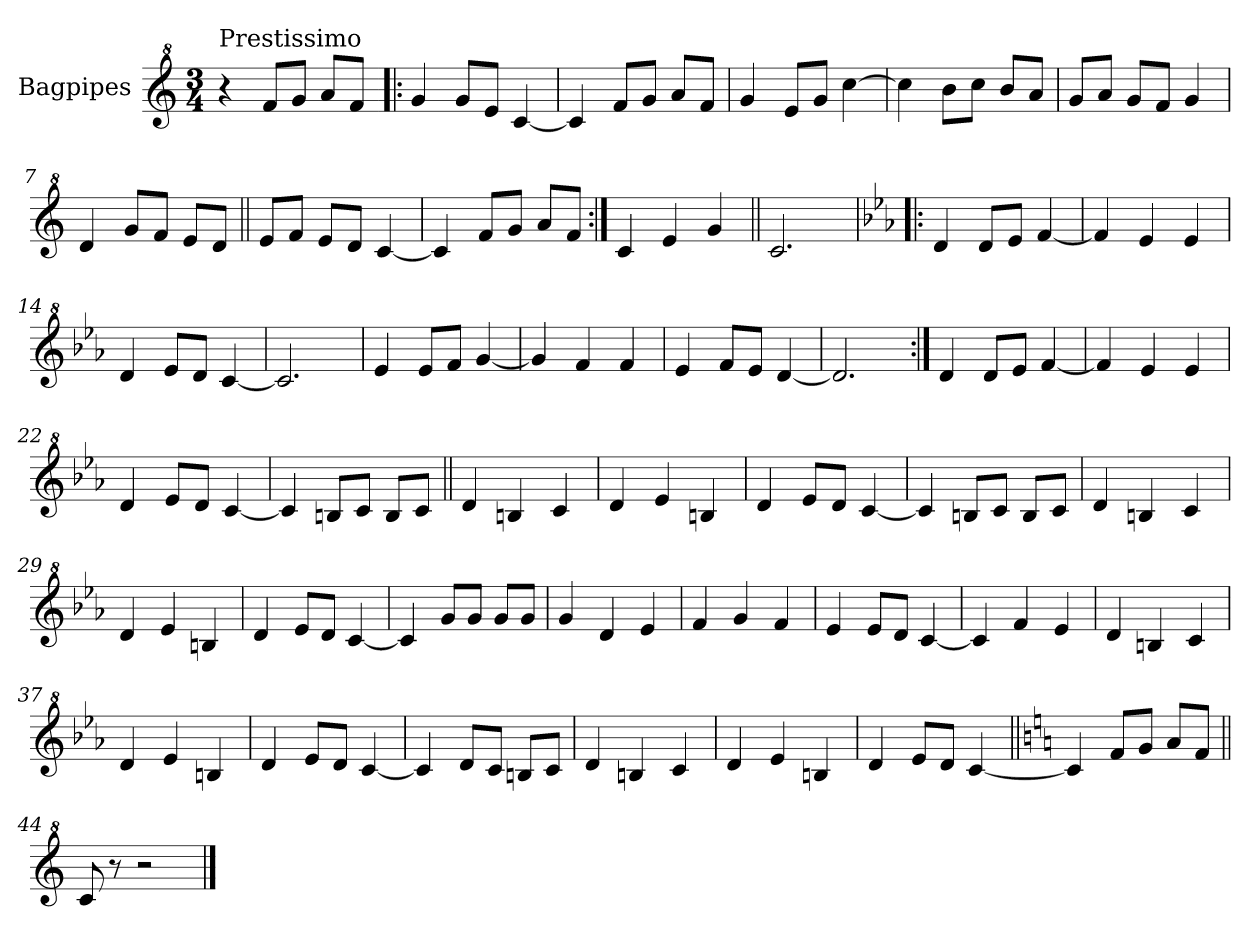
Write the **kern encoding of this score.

**kern
*part1
*staff1
*I"Bagpipes
*I'Bag
*clefG^2
*k[]
*C:
*M3/4
=1
!LO:TX:a:t=Prestissimo
4r
8ff/L
8gg/J
8aa/L
8ff/J
=2!|:
4gg/
8gg/L
8ee/J
[4cc/
=3
4cc/]
8ff/L
8gg/J
8aa/L
8ff/J
=4
4gg/
8ee/L
8gg/J
[4ccc\
=5
4ccc\]
8bb\L
8ccc\J
8bb/L
8aa/J
=6
8gg/L
8aa/J
8gg/L
8ff/J
4gg/
=7
4dd/
8gg/L
8ff/J
8ee/L
8dd/J
=8||
8ee/L
8ff/J
8ee/L
8dd/J
[4cc/
!!LO:LB:g=z
=9
4cc/]
8ff/L
8gg/J
8aa/L
8ff/J
=10:|!
4cc/
4ee/
4gg/
=11||
2.cc/
=12!|:
*k[b-e-a-]
*E-:
4dd/
8dd/L
8ee-/J
[4ff/
=13
4ff/]
4ee-/
4ee-/
=14
4dd/
8ee-/L
8dd/J
[4cc/
=15
2.cc/]
=16
4ee-/
8ee-/L
8ff/J
[4gg/
=17
4gg/]
4ff/
4ff/
=18
4ee-/
8ff/L
8ee-/J
[4dd/
=19
2.dd/]
!!LO:LB:g=z
=20:|!
4dd/
8dd/L
8ee-/J
[4ff/
=21
4ff/]
4ee-/
4ee-/
=22
4dd/
8ee-/L
8dd/J
[4cc/
=23
4cc/]
8bn/L
8cc/J
8b/L
8cc/J
=24||
4dd/
4bn/
4cc/
=25
4dd/
4ee-/
4bn/
=26
4dd/
8ee-/L
8dd/J
[4cc/
=27
4cc/]
8bn/L
8cc/J
8b/L
8cc/J
=28
4dd/
4bn/
4cc/
=29
4dd/
4ee-/
4bn/
!!LO:LB:g=z
=30
4dd/
8ee-/L
8dd/J
[4cc/
=31
4cc/]
8gg/L
8gg/J
8gg/L
8gg/J
=32
4gg/
4dd/
4ee-/
=33
4ff/
4gg/
4ff/
=34
4ee-/
8ee-/L
8dd/J
[4cc/
=35
4cc/]
4ff/
4ee-/
=36
4dd/
4bn/
4cc/
=37
4dd/
4ee-/
4bn/
=38
4dd/
8ee-/L
8dd/J
[4cc/
=39
4cc/]
8dd/L
8cc/J
8bn/L
8cc/J
!!LO:LB:g=z
=40
4dd/
4bn/
4cc/
=41
4dd/
4ee-/
4bn/
=42
4dd/
8ee-/L
8dd/J
[4cc/
=43||
*k[]
*C:
4cc/]
8ff/L
8gg/J
8aa/L
8ff/J
=44||
8cc/
8r
2r
==
*-
